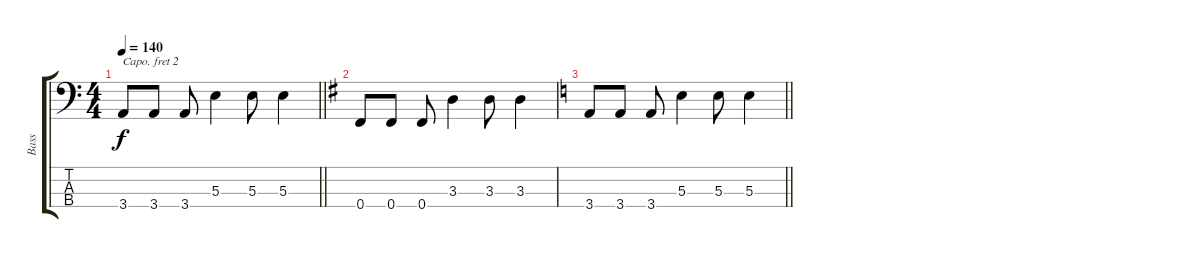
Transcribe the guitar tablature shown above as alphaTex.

\track ("Bass" "Bass") {instrument electricbasspick}
\staff {score tabs}
\capo 2
\tuning (G2 D2 A1 E1) {hide}
\ts (4 4)
\tempo 140
\clef f4
\barLineRight lightlight
\ks c
3.4.8{dy f} 3.4.8 3.4.8 5.3.4 5.3.8 5.3.4 |
\ks g
0.4.8 0.4.8 0.4.8 3.3.4 3.3.8 3.3.4 |
\barLineRight lightlight
\ks c
3.4.8 3.4.8 3.4.8 5.3.4 5.3.8 5.3.4
